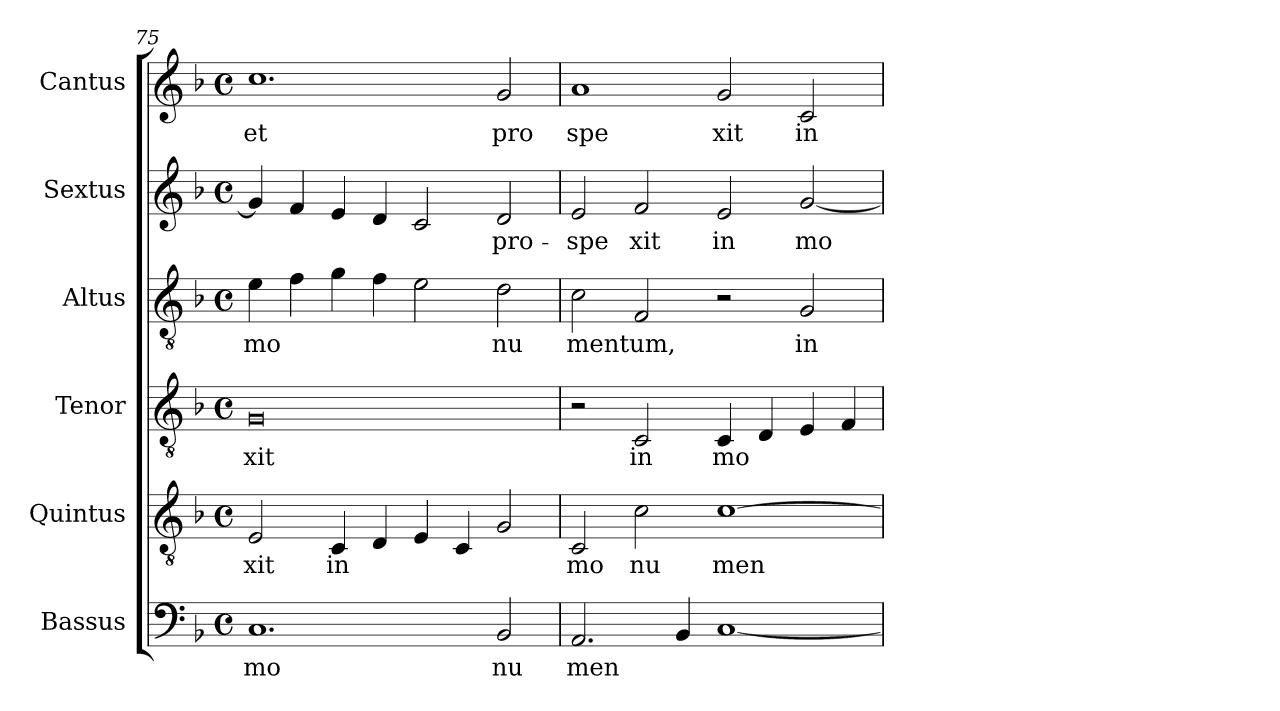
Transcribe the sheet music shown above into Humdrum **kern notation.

**kern	**text	**kern	**text	**kern	**text	**kern	**text	**kern	**text	**kern	**text
*part6	*part6	*part5	*part5	*part4	*part4	*part3	*part3	*part2	*part2	*part1	*part1
*staff6	*staff6	*staff5	*staff5	*staff4	*staff4	*staff3	*staff3	*staff2	*staff2	*staff1	*staff1
*I"Bassus	*	*I"Quintus	*	*I"Tenor	*	*I"Altus	*	*I"Sextus	*	*I"Cantus	*
*clefF4	*	*clefGv2	*	*clefGv2	*	*clefGv2	*	*clefG2	*	*clefG2	*
*k[b-]	*	*k[b-]	*	*k[b-]	*	*k[b-]	*	*k[b-]	*	*k[b-]	*
*F:	*	*F:	*	*F:	*	*F:	*	*F:	*	*F:	*
*M4/4	*	*M4/4	*	*M4/4	*	*M4/4	*	*M4/4	*	*M4/4	*
*met(c)	*	*met(c)	*	*met(c)	*	*met(c)	*	*met(c)	*	*met(c)	*
=75	=75	=75	=75	=75	=75	=75	=75	=75	=75	=75	=75
!	!LO:LY:b:cj	!	!LO:LY:b:cj	!	!LO:LY:b:cj	!	!LO:LY:b	!	!	!	!LO:LY:b:cj
1.C	mo	2E/	xit	0G	xit	4e\	mo	4g/]	.	1.cc	et
.	.	.	.	.	.	4f\	.	4f/	.	.	.
!	!	!	!LO:LY:b:cj	!	!	!	!	!	!	!	!
.	.	4C/	in	.	.	4g\	.	4e/	.	.	.
.	.	4D/	.	.	.	4f\	.	4d/	.	.	.
.	.	4E/	.	.	.	2e\	.	2c/	.	.	.
.	.	4C/	.	.	.	.	.	.	.	.	.
!	!LO:LY:b:cj	!	!	!	!	!	!LO:LY:b:cj	!	!LO:LY:b:cj	!	!LO:LY:b:cj
2BB-/	nu	2G/	.	.	.	2d\	nu	2d/	pro-	2g/	pro
!!LO:PB:g=z
=76	=76	=76	=76	=76	=76	=76	=76	=76	=76	=76	=76
!	!LO:LY:b	!	!LO:LY:b:cj	!	!	!	!LO:LY:b	!	!LO:LY:b:cj	!	!LO:LY:b:cj
2.AA/	men	2C/	mo	2r	.	2c\	mentum,	2e/	-spe	1a	spe
!	!	!	!LO:LY:b:cj	!	!LO:LY:b:cj	!	!	!	!LO:LY:b:cj	!	!
.	.	2c\	nu	2C/	in	2F/	.	2f/	xit	.	.
4BB-/	.	.	.	.	.	.	.	.	.	.	.
!	!	!	!LO:LY:b	!	!LO:LY:b	!	!	!	!LO:LY:b:cj	!	!LO:LY:b:cj
[<1C	.	[>1c	men	4C/	mo	2r	.	2e/	in	2g/	xit
.	.	.	.	4D/	.	.	.	.	.	.	.
!	!	!	!	!	!	!	!LO:LY:b:cj	!	!LO:LY:b	!	!LO:LY:b:cj
.	.	.	.	4E/	.	2G/	in	[<2g/	mo	2c/	in
.	.	.	.	4F/	.	.	.	.	.	.	.
=	=	=	=	=	=	=	=	=	=	=	=
*-	*-	*-	*-	*-	*-	*-	*-	*-	*-	*-	*-
